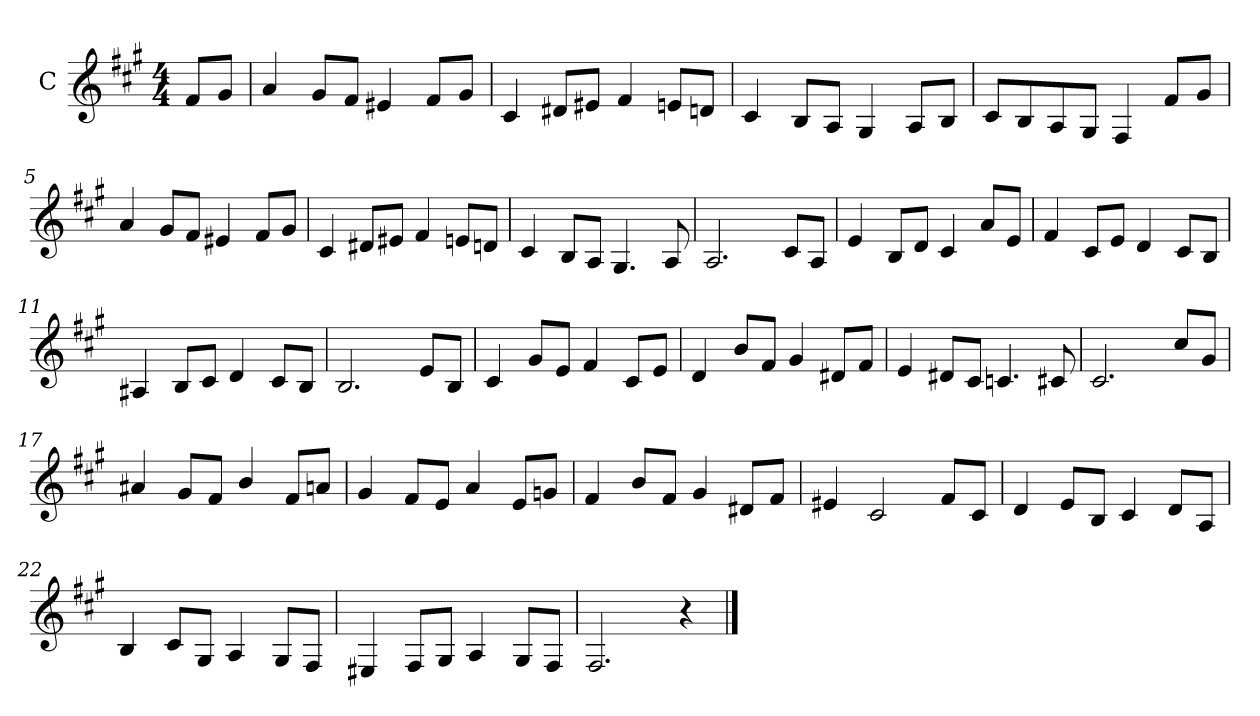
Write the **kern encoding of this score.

**kern
*part1
*staff1
*I"C
*clefG2
*ITrd1c2
*k[f#]
*G:
*M4/4
=
8e/L
8f#/J
=1
4g/
8f#/L
8e/J
4d#X/
8e/L
8f#/J
=2
4B/
8c#X/L
8d#X/J
4e/
8dn/L
8cn/J
=3
4B/
8A/L
8G/J
4F#/
8G/L
8A/J
=4
8B/L
8A/
8G/
8F#/J
4E/
8e/L
8f#/J
!!LO:LB:g=z
=5
4g/
8f#/L
8e/J
4d#X/
8e/L
8f#/J
=6
4B/
8c#X/L
8d#X/J
4e/
8dn/L
8cn/J
=7
4B/
8A/L
8G/J
4.F#/
8G/
=8
2.G/
8B/L
8G/J
!!LO:LB:g=z
=9
4d/
8A/L
8c/J
4B/
8g/L
8d/J
=10
4e/
8B/L
8d/J
4c/
8B/L
8A/J
=11
4G#X/
8A/L
8B/J
4c/
8B/L
8A/J
=12
2.A/
8d/L
8A/J
!!LO:LB:g=z
=13
4B/
8f#/L
8d/J
4e/
8B/L
8d/J
=14
4c/
8a/L
8e/J
4f#/
8c#X/L
8e/J
=15
4d/
8c#X/L
8B/J
4.B-X/
8Bn/
=16
2.B/
8b/L
8f#/J
!!LO:LB:g=z
=17
4g#X/
8f#/L
8e/J
4a/
8e/L
8gn/J
=18
4f#/
8e/L
8d/J
4g/
8d/L
8fn/J
=19
4e/
8a/L
8e/J
4f#/
8c#X/L
8e/J
=20
4d#X/
2B/
8e/L
8B/J
!!LO:LB:g=z
=21
4c/
8d/L
8A/J
4B/
8c/L
8G/J
=22
4A/
8B/L
8F#/J
4G/
8F#/L
8E/J
=23
4D#X/
8E/L
8F#/J
4G/
8F#/L
8E/J
=24
2.E/
4r
==
*-
